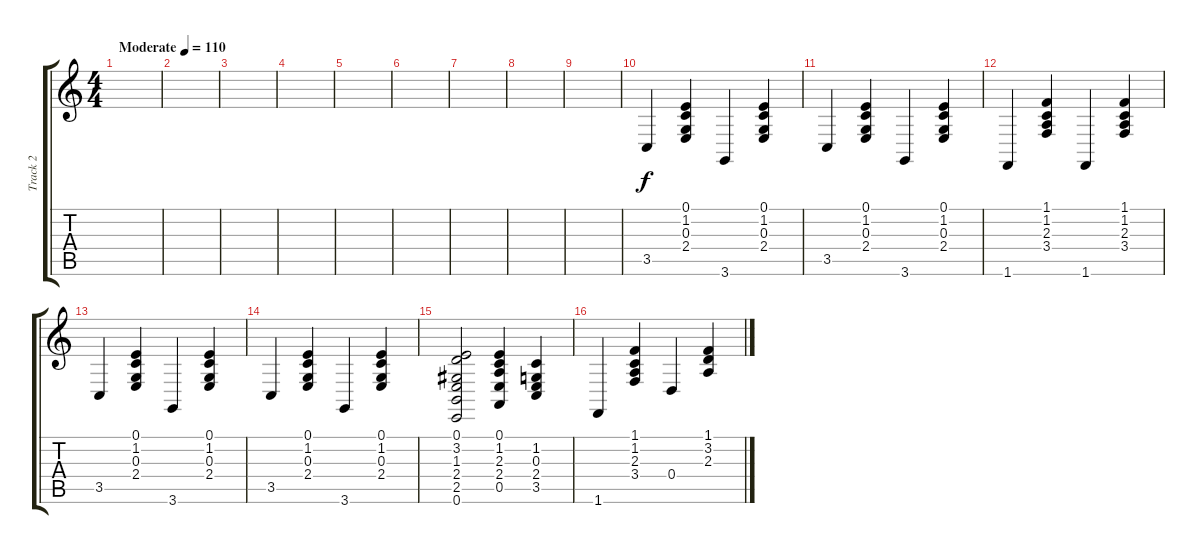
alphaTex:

\track ("Track 2" "Track 2") {instrument acousticgrandpiano}
\staff {score tabs}
\tuning (E4 B3 G3 D3 A2 E2) {hide}
\ts (4 4)
\tempo (110 "Moderate")
\clef g2
\ks c
|
|
|
|
|
|
|
|
|
3.5.4 (0.1 1.2 0.3 2.4).4 3.6.4 (0.1 1.2 0.3 2.4).4 |
3.5.4 (0.1 1.2 0.3 2.4).4 3.6.4 (0.1 1.2 0.3 2.4).4 |
1.6.4 (1.1 1.2 2.3 3.4).4 1.6.4 (1.1 1.2 2.3 3.4).4 |
3.5.4 (0.1 1.2 0.3 2.4).4 3.6.4 (0.1 1.2 0.3 2.4).4 |
3.5.4 (0.1 1.2 0.3 2.4).4 3.6.4 (0.1 1.2 0.3 2.4).4 |
(0.1 3.2 1.3 2.4 2.5 0.6).2 (0.1 1.2 2.3 2.4 0.5).4 (1.2 0.3 2.4 3.5).4 |
1.6.4 (1.1 1.2 2.3 3.4).4 0.4.4 (1.1 3.2 2.3).4
